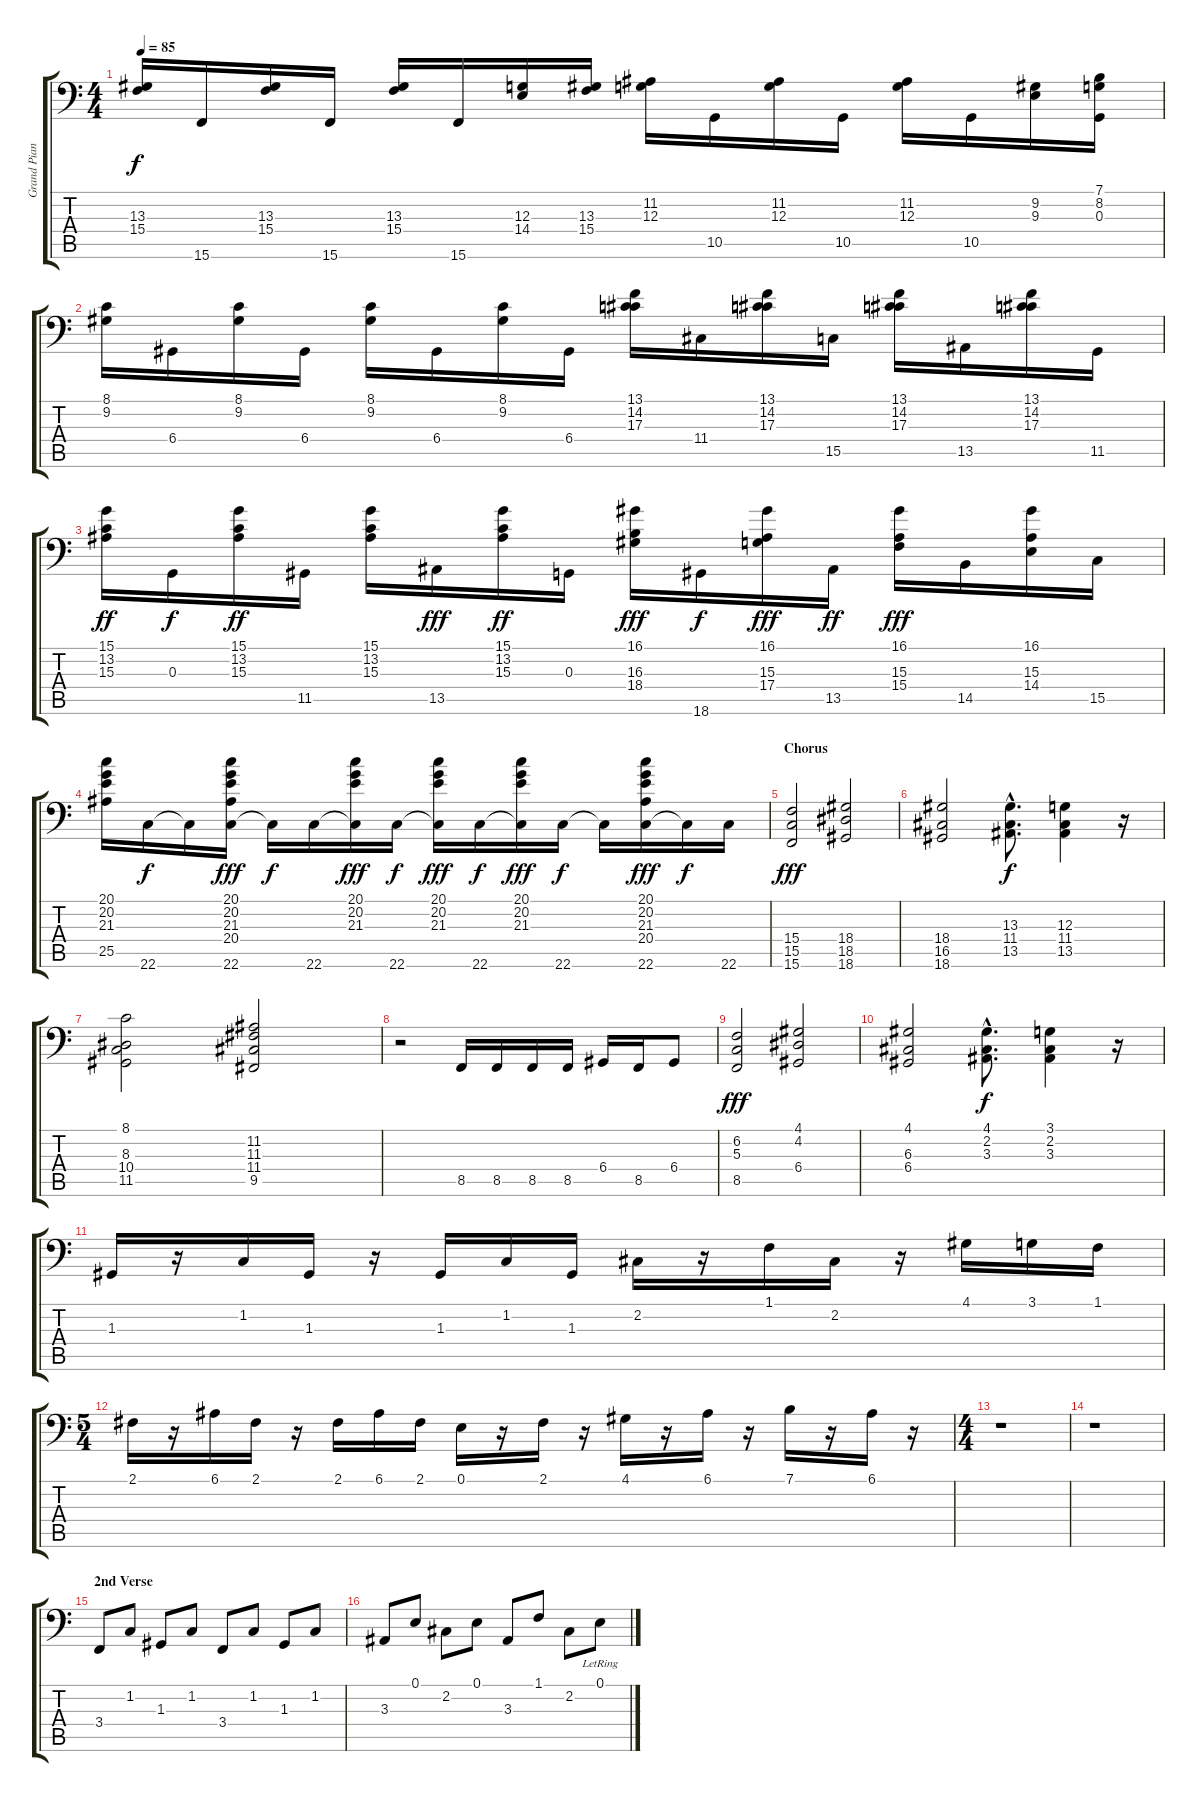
\track ("Grand Piano (L. Hand)" "Grand Pian") {instrument acousticgrandpiano}
\staff {score tabs}
\tuning (E3 B2 G2 D2 A1 D1) {hide}
\ts (4 4)
\tempo 85
\clef f4
\ks c
(13.3 15.4).16{dy f} 15.6.16 (13.3 15.4).16 15.6.16 (13.3 15.4).16 15.6.16 (12.3 14.4).16 (13.3 15.4).16 (11.2 12.3).16 10.5.16 (11.2 12.3).16 10.5.16 (11.2 12.3).16 10.5.16 (9.2 9.3).16 (7.1 8.2 0.3).16 |
(8.1 9.2).16 6.4.16 (8.1 9.2).16 6.4.16 (8.1 9.2).16 6.4.16 (8.1 9.2).16 6.4.16 (13.1 14.2 17.3).16 11.4.16 (13.1 14.2 17.3).16 15.5.16 (13.1 14.2 17.3).16 13.5.16 (13.1 14.2 17.3).16 11.5.16 |
(15.1 13.2 15.3).16{dy ff} 0.3.16{dy f} (15.1 13.2 15.3).16{dy ff} 11.5.16 (15.1 13.2 15.3).16 13.5.16{dy fff} (15.1 13.2 15.3).16{dy ff} 0.3.16 (16.1 16.3 18.4).16{dy fff} 18.6.16{dy f} (16.1 15.3 17.4).16{dy fff} 13.5.16{dy ff} (16.1 15.3 15.4).16{dy fff} 14.5.16 (16.1 15.3 14.4).16 15.5.16 |
(20.1 20.2 21.3 25.5).16 22.6.16{dy f} 22.6{t}.16 (20.1 20.2 21.3 20.4 22.6).16{dy fff} 22.6{t}.16{dy f} 22.6.16 (20.1 20.2 21.3 22.6{t}).16{dy fff} 22.6.16{dy f} (20.1 20.2 21.3 22.6{t}).16{dy fff} 22.6.16{dy f} (20.1 20.2 21.3 22.6{t}).16{dy fff} 22.6.16{dy f} 22.6{t}.16 (20.1 20.2 21.3 20.4 22.6).16{dy fff} 22.6{t}.16{dy f} 22.6.16 |
\section ("" "Chorus")
(15.4 15.5 15.6).2{dy fff} (18.4 18.5 18.6).2 |
(18.4 16.5 18.6).2 (13.3{hac} 11.4{hac} 13.5{hac}).8{d dy f} (12.3 11.4 13.5).4 r.16 |
(8.1 8.3 10.4 11.5).2 (11.2 11.3 11.4 9.5).2 |
r.2 8.5.16 8.5.16 8.5.16 8.5.16 6.4.16 8.5.16 6.4.8 |
(6.2 5.3 8.5).2{dy fff} (4.1 4.2 6.4).2 |
(4.1 6.3 6.4).2 (4.1{hac} 2.2{hac} 3.3{hac}).8{d dy f} (3.1 2.2 3.3).4 r.16 |
1.3.16 r.16 1.2.16 1.3.16 r.16 1.3.16 1.2.16 1.3.16 2.2.16 r.16 1.1.16 2.2.16 r.16 4.1.16 3.1.16 1.1.16 |
\ts (5 4)
2.1.16 r.16 6.1.16 2.1.16 r.16 2.1.16 6.1.16 2.1.16 0.1.16 r.16 2.1.16 r.16 4.1.16 r.16 6.1.16 r.16 7.1.16 r.16 6.1.16 r.16 |
\ts (4 4)
r.1 |
r.1 |
\section ("" "2nd Verse")
3.4.8 1.2.8 1.3.8 1.2.8 3.4.8 1.2.8 1.3.8 1.2.8 |
3.3.8 0.1.8 2.2.8 0.1.8 3.3.8 1.1.8 2.2.8 0.1{lr}.8
